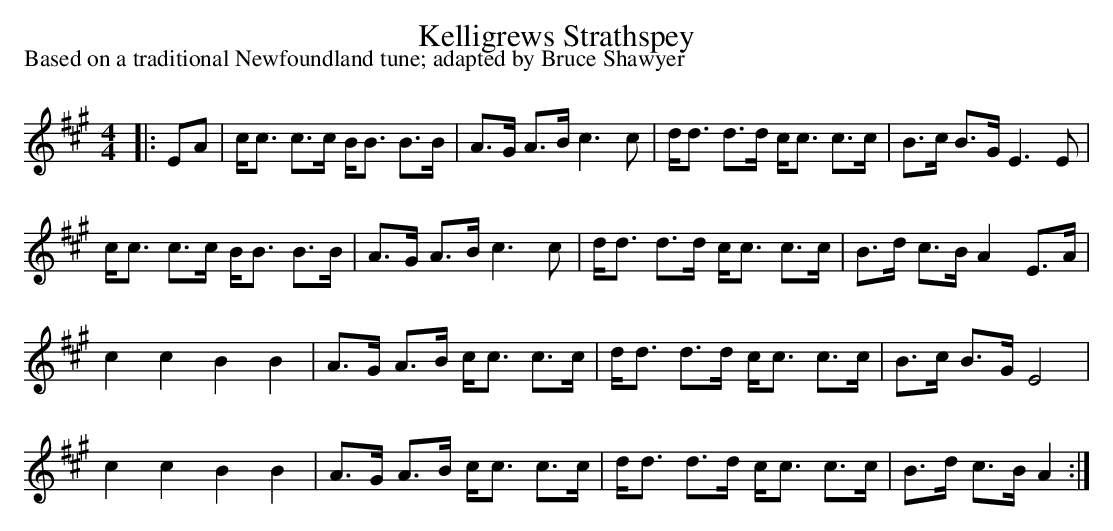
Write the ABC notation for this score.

X:1
T: Kelligrews Strathspey
P:Based on a traditional Newfoundland tune; adapted by Bruce Shawyer
Q: 128
K:A
M:4/4
L:1/16
|:E2A2|cc3 c3c BB3 B3B|A3G A3B c6 c2|dd3 d3d cc3 c3c|B3c B3G E6 E2|
cc3 c3c BB3 B3B|A3G A3B c6 c2|dd3 d3d cc3 c3c|B3d c3B A4 E3A|
c4 c4 B4 B4|A3G A3B cc3 c3c|dd3 d3d cc3 c3c|B3c B3G E8|
c4 c4 B4 B4|A3G A3B cc3 c3c|dd3 d3d cc3 c3c|B3d c3B A4:|
